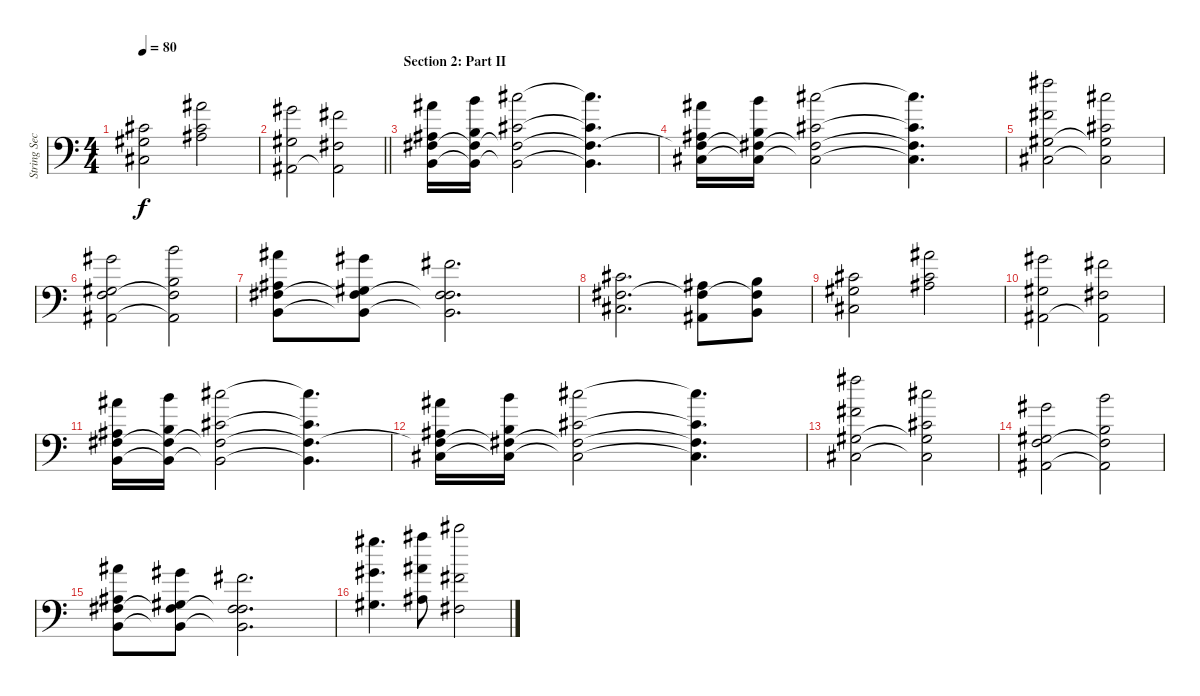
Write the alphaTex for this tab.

\track ("String Section" "String Sec") {instrument stringensemble1}
\staff {score}
\tuning (G3 D3 Bb2 F2 C2 G1 D1) {hide}
\ts (4 4)
\tempo 80
\clef f4
\ks c
(6.1 6.2 3.3).2{dy f} (15.1 11.2 12.3).2 |
\barLineRight lightlight
(13.1 10.3 10.5).2 (11.1 8.3 10.5{t}).2 |
\section ("" "Section 2: Part II")
(15.1 12.3 13.4 11.5).16 (16.1 13.3 13.4{t} 11.5{t}).16 (18.1 15.3 13.4{t} 11.5{t}).2 (18.1{t} 15.3{t} 13.4{t} 11.5{t}).4{d} |
(15.1 12.3 13.4{t} 13.5).16 (16.1 13.3 13.4{t} 13.5{t}).16 (18.1 15.3 13.4{t} 13.5{t}).2 (18.1{t} 15.3{t} 13.4{t} 13.5{t}).4{d} |
(23.1 20.3 15.4 13.5).2 (18.1 15.3 15.4{t} 13.5{t}).2 |
(13.1 10.3 12.4 10.5).2 (16.1 13.3 12.4{t} 10.5{t}).2 |
(15.1 12.3 13.4 11.5).8 (13.1 10.3 13.4{t} 11.5{t}).8 (11.1 8.3 13.4{t} 11.5{t}).2{d} |
(6.1 4.2 3.3).2{d} (3.1 4.2{t} 0.3).8 (4.1 4.2{t} 1.3).8 |
(6.1 6.2 3.3).2 (15.1 11.2 12.3).2 |
(13.1 10.3 10.5).2 (11.1 8.3 10.5{t}).2 |
(15.1 12.3 13.4 11.5).16 (16.1 13.3 13.4{t} 11.5{t}).16 (18.1 15.3 13.4{t} 11.5{t}).2 (18.1{t} 15.3{t} 13.4{t} 11.5{t}).4{d} |
(15.1 12.3 13.4{t} 13.5).16 (16.1 13.3 13.4{t} 13.5{t}).16 (18.1 15.3 13.4{t} 13.5{t}).2 (18.1{t} 15.3{t} 13.4{t} 13.5{t}).4{d} |
(23.1 20.3 15.4 13.5).2 (18.1 15.3 15.4{t} 13.5{t}).2 |
(13.1 10.3 12.4 10.5).2 (16.1 13.3 12.4{t} 10.5{t}).2 |
(15.1 12.3 13.4 11.5).8 (13.1 10.3 13.4{t} 11.5{t}).8 (11.1 8.3 13.4{t} 11.5{t}).2{d} |
(25.1 18.2 10.3).4{d} (27.1 20.2 12.3).8 (30.1 16.2 8.3).2
